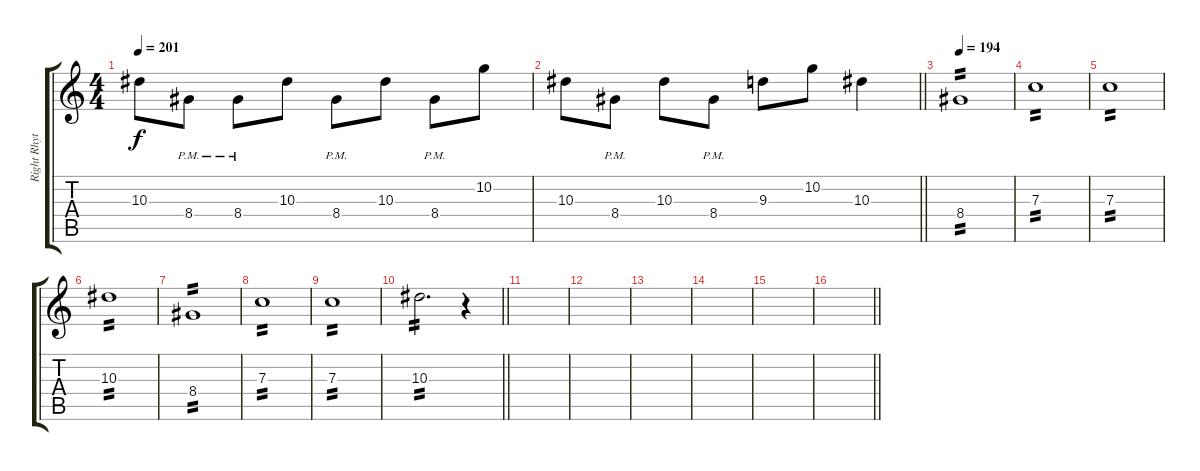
\track ("Right Rhythm" "Right Rhyt") {instrument distortionguitar}
\staff {score tabs}
\tuning (D4 A3 F3 C3 G2 C2) {hide}
\ts (4 4)
\tempo 201
\clef g2
\ks c
10.3.8{dy f} 8.4{pm}.8 8.4{pm}.8 10.3.8 8.4{pm}.8 10.3.8 8.4{pm}.8 10.2.8 |
\barLineRight lightlight
10.3.8 8.4{pm}.8 10.3.8 8.4{pm}.8 9.3.8 10.2.8 10.3.4 |
\section ("" "")
\tempo 194
8.4.1{tp 2} |
7.3.1{tp 2} |
7.3.1{tp 2} |
10.3.1{tp 2} |
8.4.1{tp 2} |
7.3.1{tp 2} |
7.3.1{tp 2} |
\barLineRight lightlight
10.3.2{d tp 2} r.4 |
\section ("" "")
|
|
|
|
|
\barLineRight lightlight
